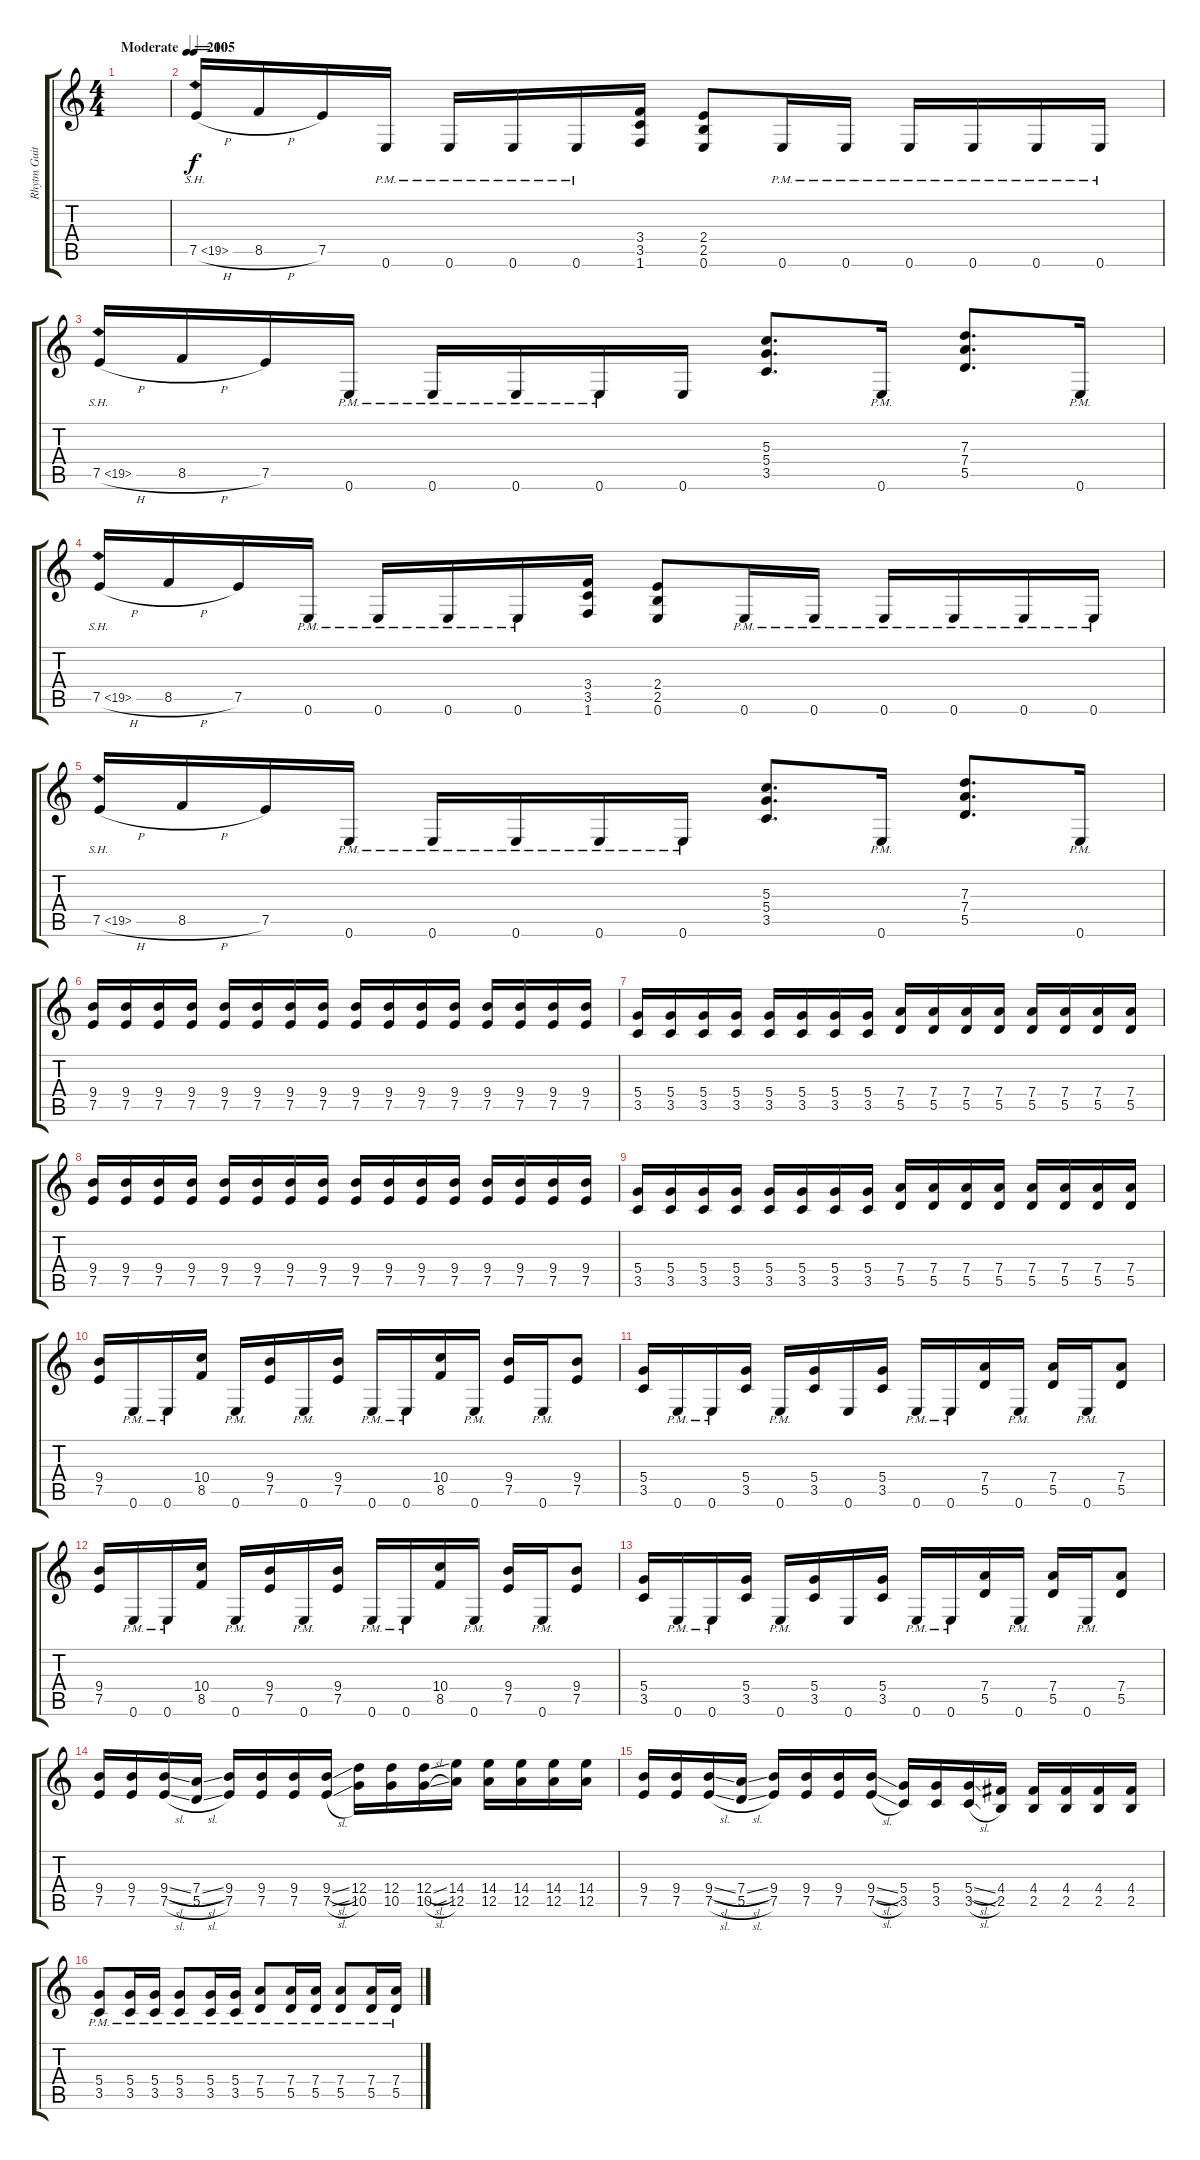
\track ("Rhytm Guitar" "Rhytm Guit") {instrument distortionguitar}
\staff {score tabs}
\tuning (E4 B3 G3 D3 A2 E2) {hide}
\ts (4 4)
\tempo (200 "Moderate")
\clef g2
\ks c
|
\tempo 105
7.5{sh 12 h}.16 8.5{h}.16 7.5.16 0.6{pm}.16 0.6{pm}.16 0.6{pm}.16 0.6{pm}.16 (3.4 3.5 1.6).16 (2.4 2.5 0.6).8 0.6{pm}.16 0.6{pm}.16 0.6{pm}.16 0.6{pm}.16 0.6{pm}.16 0.6{pm}.16 |
7.5{sh 12 h}.16 8.5{h}.16 7.5.16 0.6{pm}.16 0.6{pm}.16 0.6{pm}.16 0.6{pm}.16 0.6.16 (5.3 5.4 3.5).8{d} 0.6{pm}.16 (7.3 7.4 5.5).8{d} 0.6{pm}.16 |
7.5{sh 12 h}.16 8.5{h}.16 7.5.16 0.6{pm}.16 0.6{pm}.16 0.6{pm}.16 0.6{pm}.16 (3.4 3.5 1.6).16 (2.4 2.5 0.6).8 0.6{pm}.16 0.6{pm}.16 0.6{pm}.16 0.6{pm}.16 0.6{pm}.16 0.6{pm}.16 |
7.5{sh 12 h}.16 8.5{h}.16 7.5.16 0.6{pm}.16 0.6{pm}.16 0.6{pm}.16 0.6{pm}.16 0.6{pm}.16 (5.3 5.4 3.5).8{d} 0.6{pm}.16 (7.3 7.4 5.5).8{d} 0.6{pm}.16 |
(9.4 7.5).16 (9.4 7.5).16 (9.4 7.5).16 (9.4 7.5).16 (9.4 7.5).16 (9.4 7.5).16 (9.4 7.5).16 (9.4 7.5).16 (9.4 7.5).16 (9.4 7.5).16 (9.4 7.5).16 (9.4 7.5).16 (9.4 7.5).16 (9.4 7.5).16 (9.4 7.5).16 (9.4 7.5).16 |
(5.4 3.5).16 (5.4 3.5).16 (5.4 3.5).16 (5.4 3.5).16 (5.4 3.5).16 (5.4 3.5).16 (5.4 3.5).16 (5.4 3.5).16 (7.4 5.5).16 (7.4 5.5).16 (7.4 5.5).16 (7.4 5.5).16 (7.4 5.5).16 (7.4 5.5).16 (7.4 5.5).16 (7.4 5.5).16 |
(9.4 7.5).16 (9.4 7.5).16 (9.4 7.5).16 (9.4 7.5).16 (9.4 7.5).16 (9.4 7.5).16 (9.4 7.5).16 (9.4 7.5).16 (9.4 7.5).16 (9.4 7.5).16 (9.4 7.5).16 (9.4 7.5).16 (9.4 7.5).16 (9.4 7.5).16 (9.4 7.5).16 (9.4 7.5).16 |
(5.4 3.5).16 (5.4 3.5).16 (5.4 3.5).16 (5.4 3.5).16 (5.4 3.5).16 (5.4 3.5).16 (5.4 3.5).16 (5.4 3.5).16 (7.4 5.5).16 (7.4 5.5).16 (7.4 5.5).16 (7.4 5.5).16 (7.4 5.5).16 (7.4 5.5).16 (7.4 5.5).16 (7.4 5.5).16 |
(9.4 7.5).16 0.6{pm}.16 0.6{pm}.16 (10.4 8.5).16 0.6{pm}.16 (9.4 7.5).16 0.6{pm}.16 (9.4 7.5).16 0.6{pm}.16 0.6{pm}.16 (10.4 8.5).16 0.6{pm}.16 (9.4 7.5).16 0.6{pm}.16 (9.4 7.5).8 |
(5.4 3.5).16 0.6{pm}.16 0.6{pm}.16 (5.4 3.5).16 0.6{pm}.16 (5.4 3.5).16 0.6.16 (5.4 3.5).16 0.6{pm}.16 0.6{pm}.16 (7.4 5.5).16 0.6{pm}.16 (7.4 5.5).16 0.6{pm}.16 (7.4 5.5).8 |
(9.4 7.5).16 0.6{pm}.16 0.6{pm}.16 (10.4 8.5).16 0.6{pm}.16 (9.4 7.5).16 0.6{pm}.16 (9.4 7.5).16 0.6{pm}.16 0.6{pm}.16 (10.4 8.5).16 0.6{pm}.16 (9.4 7.5).16 0.6{pm}.16 (9.4 7.5).8 |
(5.4 3.5).16 0.6{pm}.16 0.6{pm}.16 (5.4 3.5).16 0.6{pm}.16 (5.4 3.5).16 0.6.16 (5.4 3.5).16 0.6{pm}.16 0.6{pm}.16 (7.4 5.5).16 0.6{pm}.16 (7.4 5.5).16 0.6{pm}.16 (7.4 5.5).8 |
(9.4 7.5).16 (9.4 7.5).16 (9.4{sl} 7.5{sl}).16 (7.4{sl} 5.5{sl}).16 (9.4 7.5).16 (9.4 7.5).16 (9.4 7.5).16 (9.4{sl} 7.5{sl}).16 (12.4 10.5).16 (12.4 10.5).16 (12.4{sl} 10.5{sl}).16 (14.4 12.5).16 (14.4 12.5).16 (14.4 12.5).16 (14.4 12.5).16 (14.4 12.5).16 |
(9.4 7.5).16 (9.4 7.5).16 (9.4{sl} 7.5{sl}).16 (7.4{sl} 5.5{sl}).16 (9.4 7.5).16 (9.4 7.5).16 (9.4 7.5).16 (9.4{sl} 7.5{sl}).16 (5.4 3.5).16 (5.4 3.5).16 (5.4{sl} 3.5{sl}).16 (4.4 2.5).16 (4.4 2.5).16 (4.4 2.5).16 (4.4 2.5).16 (4.4 2.5).16 |
(5.4{pm} 3.5{pm}).8 (5.4{pm} 3.5{pm}).16 (5.4{pm} 3.5{pm}).16 (5.4 3.5{pm}).8 (5.4{pm} 3.5{pm}).16 (5.4{pm} 3.5{pm}).16 (7.4{pm} 5.5{pm}).8 (7.4{pm} 5.5{pm}).16 (7.4{pm} 5.5{pm}).16 (7.4{pm} 5.5{pm}).8 (7.4{pm} 5.5{pm}).16 (7.4{pm} 5.5{pm}).16
